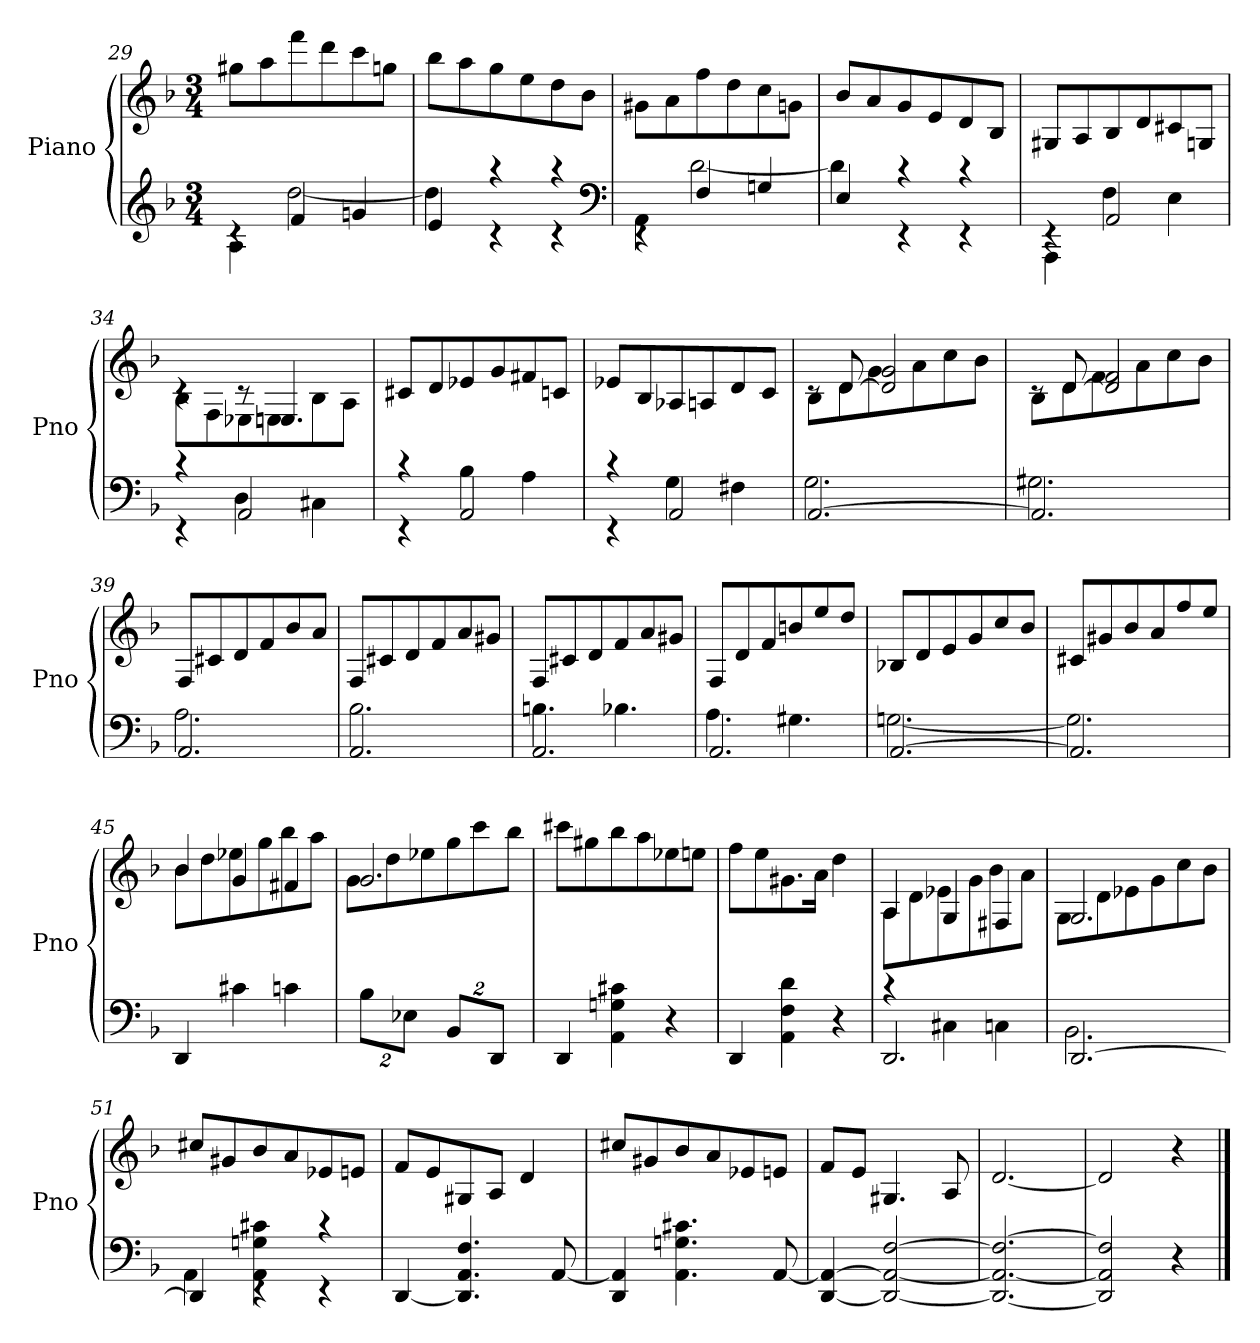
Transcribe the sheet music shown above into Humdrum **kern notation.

**kern	**kern
*part1	*part1
*staff2	*staff1
*I"Piano	*
*I'Pno	*
*clefG2	*clefG2
*k[b-]	*k[b-]
*d:	*d:
*M3/4	*M3/4
=29	=29
*^	*
4rc	4A	8gg#XL
.	.	8aa
4f	[2dd	8fff
.	.	8ddd
4gn	.	8ccc
.	.	8ggnJ
=30	=30	=30
4e	4dd]	8bb-L
.	.	8aa
4rc	4raa	8gg
.	.	8ee
4rc	4raa	8dd
.	.	8b-J
*clefF4	*	*
=31	=31	=31
4rEE	4AA	8g#XL
.	.	8a
4F	[2d	8ff
.	.	8dd
4Gn	.	8cc
.	.	8gnJ
=32	=32	=32
4E	4d]	8b-L
.	.	8a
4rEE	4rc	8g
.	.	8e
4rEE	4rc	8d
.	.	8B-J
=33	=33	=33
4rEE	4AAA	8G#XL
.	.	8A
2AA	4F	8B-
.	.	8d
.	4E	8c#X
.	.	8GnJ
=34	=34	=34
*	*	*^
4rEE	4rc	4rc	8B-L
.	.	.	8F
2AA	4D	8rc	8E-X
.	.	4.En	8En
.	4C#X	.	8B-
.	.	.	8AJ
*	*	*v	*v
=35	=35	=35
4rEE	4rc	8c#XL
.	.	8d
2AA	4B-	8e-X
.	.	8g
.	4A	8f#X
.	.	8cnJ
=36	=36	=36
4rEE	4rc	8e-XL
.	.	8B-
2AA	4G	8A-X
.	.	8An
.	4F#X	8d
.	.	8cJ
=37	=37	=37
*	*	*^
[2.AA	2.G	8rc	8B-L
.	.	[8d	8d
.	.	2d] 2g	8g
.	.	.	8a
.	.	.	8cc
.	.	.	8b-J
=38	=38	=38	=38
2.AA]	2.G#X	8rc	8B-L
.	.	[8d	8d
.	.	2d] 2f	8f
.	.	.	8a
.	.	.	8cc
.	.	.	8b-J
*	*	*v	*v
=39	=39	=39
2.AA	2.A	8FL
.	.	8c#X
.	.	8d
.	.	8f
.	.	8b-
.	.	8aJ
=40	=40	=40
2.AA	2.B-	8FL
.	.	8c#X
.	.	8d
.	.	8f
.	.	8a
.	.	8g#XJ
=41	=41	=41
2.AA	4.Bn	8FL
.	.	8c#X
.	.	8d
.	4.B-X	8f
.	.	8a
.	.	8g#XJ
=42	=42	=42
2.AA	4.A	8FL
.	.	8d
.	.	8f
.	4.G#X	8bn
.	.	8ee
.	.	8ddJ
=43	=43	=43
[2.AA	[2.Gn	8B-XL
.	.	8d
.	.	8e
.	.	8g
.	.	8cc
.	.	8b-J
=44	=44	=44
2.AA]	2.G]	8c#XL
.	.	8g#X
.	.	8b-
.	.	8a
.	.	8ff
.	.	8eeJ
*v	*v	*
=45	=45
*	*^
4DD	4b-	8b-L
.	.	8dd
4c#X	4g	8ee-X
.	.	8gg
4cn	4f#X	8bb-
.	.	8aaJ
=46	=46	=46
16%3B-\L	2.g	8gL
.	.	8dd
16%3E-X\J	.	.
.	.	8ee-X
16%3BB-/L	.	8gg
.	.	8ccc
16%3DD/J	.	.
.	.	8bb-J
*	*v	*v
=47	=47
4DD	8ccc#XL
.	8gg#X
4AA 4Gn 4c#X	8bb-
.	8aa
4r	8ee-X
.	8eenJ
=48	=48
4DD	8ffL
.	8ee
4AA 4F 4d	8.g#X
.	16aJk
4r	4dd
=49	=49
*^	*^
2.DD	4rc	4A	8AL
.	.	.	8d
.	4C#X	4G	8e-X
.	.	.	8g
.	4Cn	4F#X	8b-
.	.	.	8aJ
=50	=50	=50	=50
[2.DD	2.BB-	2.G	8GL
.	.	.	8d
.	.	.	8e-X
.	.	.	8g
.	.	.	8cc
.	.	.	8b-J
*	*	*v	*v
=51	=51	=51
4DD]	4AA	8cc#XL
.	.	8g#X
4rEE	4AA 4Gn 4c#X	8b-
.	.	8a
4rEE	4rc	8e-X
.	.	8enJ
*v	*v	*
=52	=52
[4DD	8fL
.	8e
4.DD] 4.AA 4.F	8G#X
.	8AJ
.	4d
[8AA	.
=53	=53
4DD 4AA]	8cc#XL
.	8g#X
4.AA 4.Gn 4.c#X	8b-
.	8a
.	8e-X
[8AA	8enJ
=54	=54
[4DD 4AA_	8fL
.	8eJ
2DD_ 2AA_ [2F	4.G#X
.	8A
=55	=55
2.DD_ 2.AA_ 2.F_	[2.d
=56	=56
2DD] 2AA] 2F]	2d]
4r	4r
==	==
*-	*-
